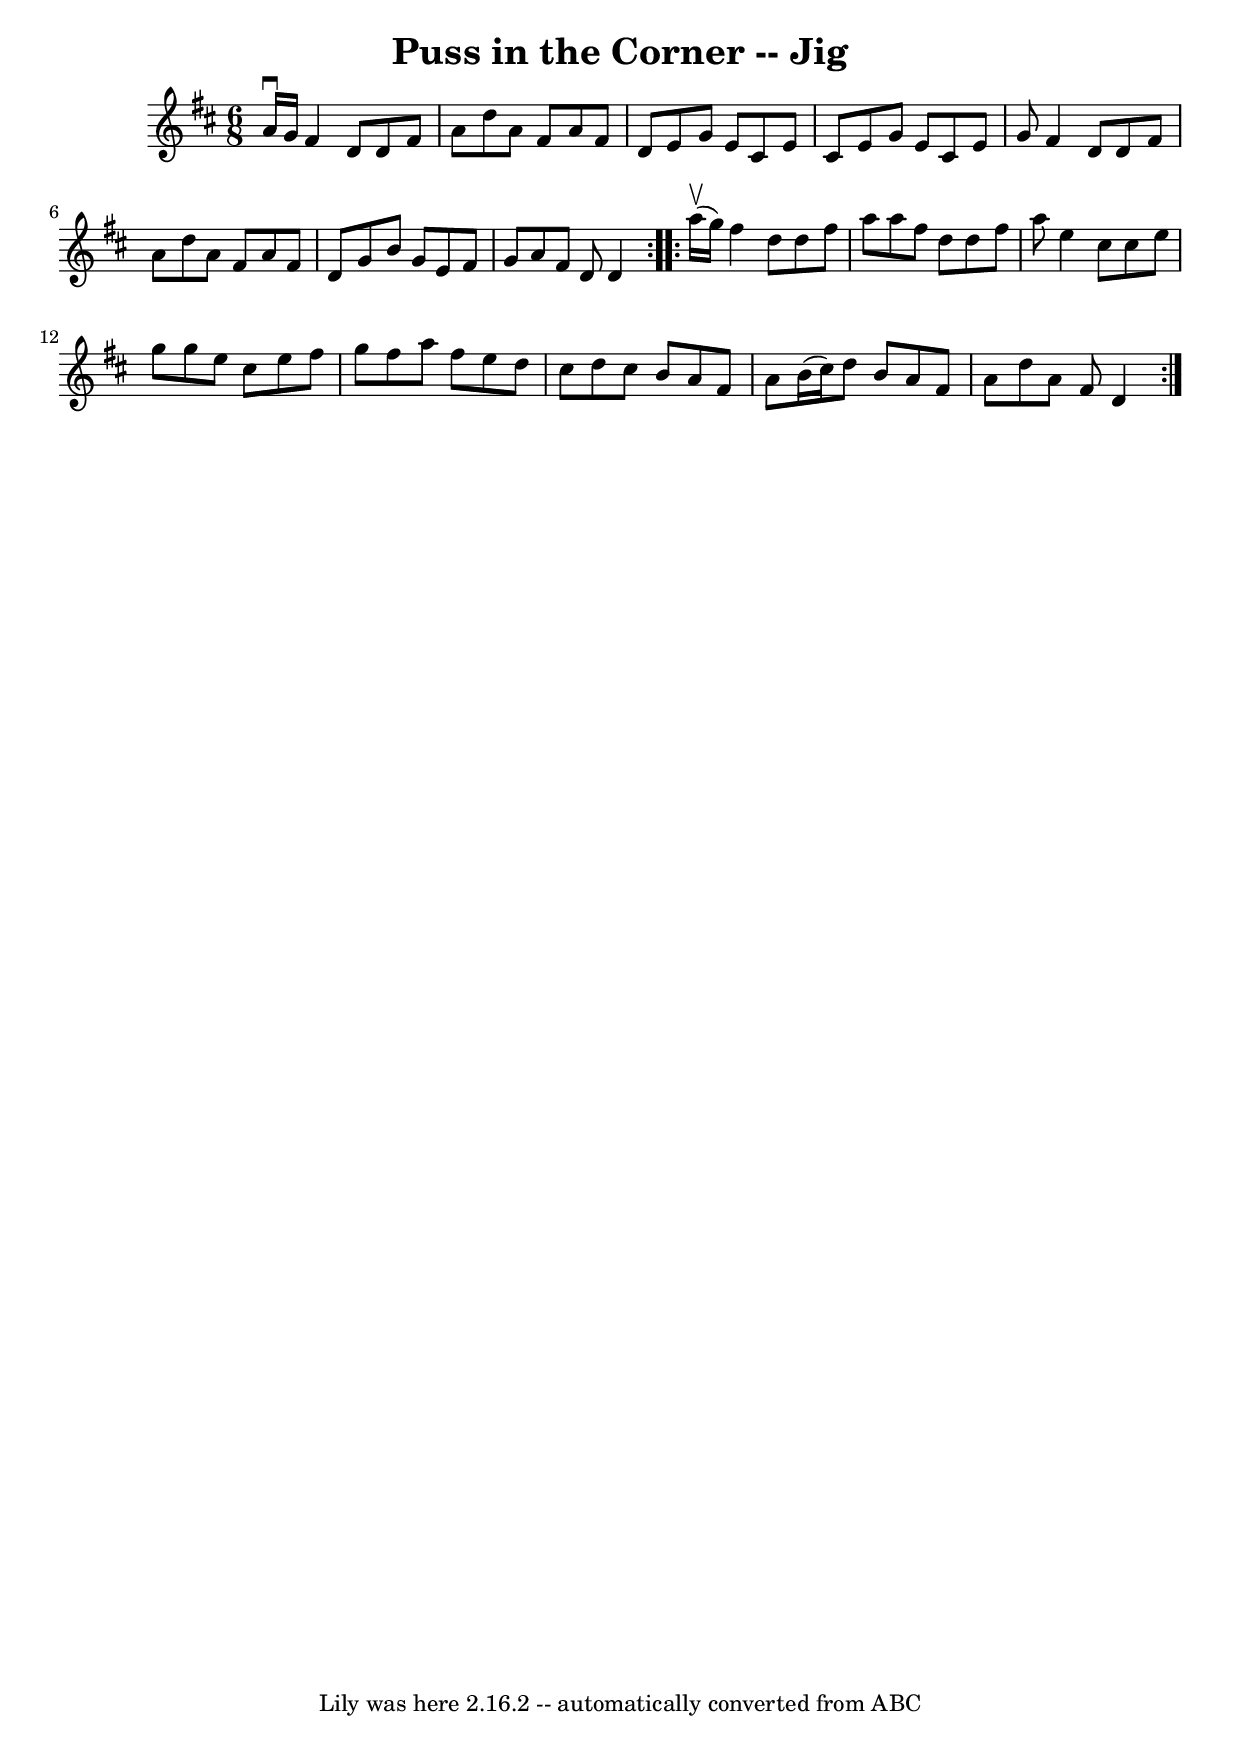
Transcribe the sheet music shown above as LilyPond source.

\version "2.7.40"
\include "Mammoth.ily"
\header {
	%% book = "Ryan's Mammoth Collection"
	crossRefNumber = "1"
	footnotes = ""
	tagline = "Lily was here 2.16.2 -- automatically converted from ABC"
	title = "Puss in the Corner -- Jig"
}
voicedefault =  {
\set Score.defaultBarType = "empty"

\repeat volta 2 {
\time 6/8 \key d \major a'16^\downbow g'16  |
 fis'4 d'8 d'8 
 fis'8 a'8  |
 d''8 a'8 fis'8 a'8 fis'8 d'8  
|
 e'8 g'8 e'8 cis'8 e'8 cis'8  |
 e'8 g'8    
e'8 cis'8 e'8 g'8  |
 fis'4 d'8 d'8 fis'8 a'8  
|
 d''8 a'8 fis'8 a'8 fis'8 d'8  |
 g'8 b'8   
 g'8 e'8 fis'8 g'8  |
 a'8 fis'8 d'8 d'4  
} \repeat volta 2 { a''16^\upbow(g''16) |
 fis''4 d''8    
d''8 fis''8 a''8  |
 a''8 fis''8 d''8 d''8 fis''8    
a''8  |
 e''4 cis''8 cis''8 e''8 g''8  |
 g''8    
e''8 cis''8 e''8 fis''8 g''8  |
 fis''8 a''8 fis''8 
 e''8 d''8 cis''8  |
 d''8 cis''8 b'8 a'8 fis'8    
a'8  |
 b'16 (cis''16) d''8 b'8 a'8 fis'8 a'8  
|
 d''8 a'8 fis'8 d'4  }   
}

\score{
    <<

	\context Staff="default"
	{
	    \voicedefault 
	}

    >>
	\layout {
	}
	\midi {}
}
